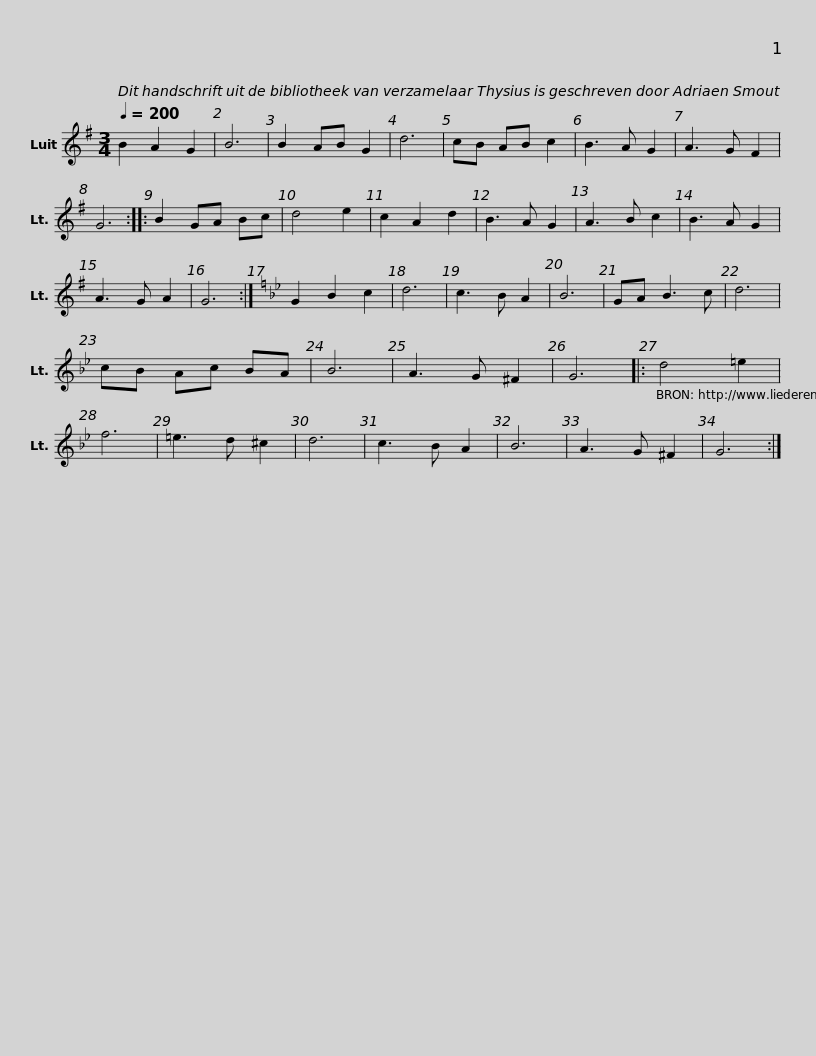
X:1
L:1/8
Q:1/4=200
M:3/4
I:linebreak $
K:G
V:1 treble
V:1
 B2 A2 G2 | B6 | B2 AB G2 | d6 | cB AB c2 | %5
 B3 A G2 | A3 G F2 | G6 ::$ B2 GA Bc | d4 e2 | %10
 c2 A2 d2 | B3 A G2 | A3 B c2 | B3 A G2 | A3 G A2 | %15
 G6 :|$[K:Bb] G2 B2 c2 | d6 | c3 B A2 | B6 | %20
 GA B3 c | d6 | cB Ac BA | B6 | A3 G ^F2 | %25
 G6 |:$ d4 =e2 | f6 | =e3 d ^c2 | d6 | %30
 c3 B A2 | B6 | A3 G ^F2 | G6 :| %34
